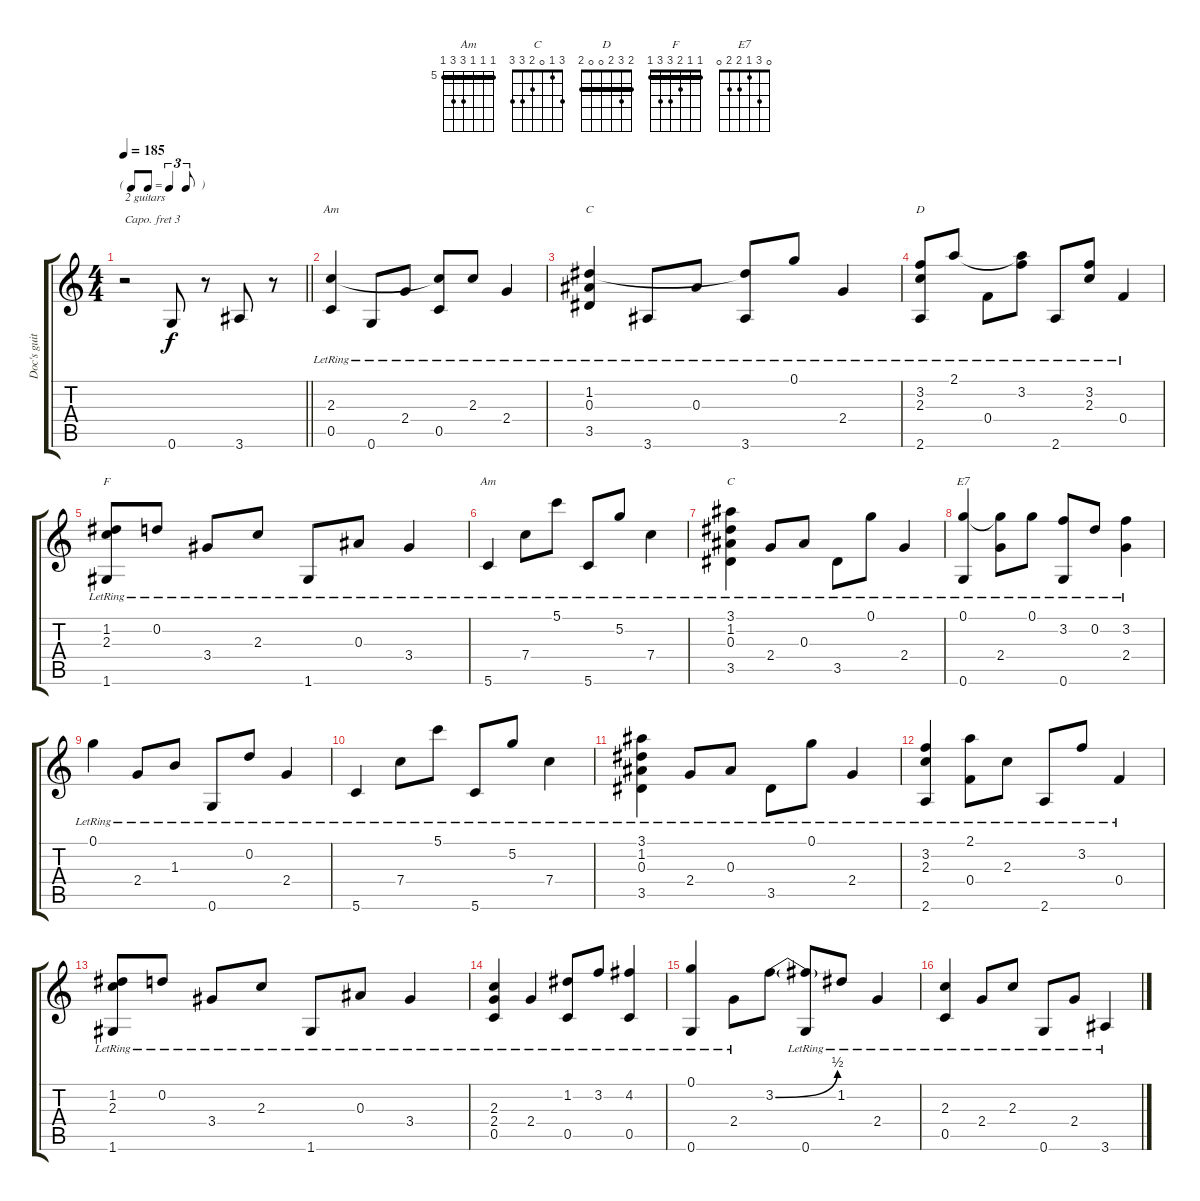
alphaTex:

\track ("Doc's guitar" "Doc's guit") {instrument acousticguitarnylon}
\staff {score tabs}
\capo 3
\tuning (E4 B3 G3 D3 A2 E2) {hide}
\chord ("Am" 0 1 2 2 0 0)
\chord ("C" 0 1 0 2 3 3)
\chord ("D" 2 3 2 0 0 2) {barre 2}
\chord ("F" 1 1 2 3 3 1) {barre 1}
\chord ("Am" 5 5 5 7 7 5) {firstfret 5 barre 5}
\chord ("C" 3 1 0 2 3 3)
\chord ("E7" 0 3 1 2 2 0)
\ts (4 4)
\tf triplet8th
\tempo 185
\clef g2
\barLineRight lightlight
\ks c
r.2{txt "2 guitars" dy f instrument acousticguitarnylon} 0.6.8 r.8 3.6.8 r.8 |
(2.3{lr} 0.5).4{ch "Am"} 0.6{lr}.8 2.4{lr}.8 (2.3{t} 0.5{lr}).8 2.3{lr}.8 2.4{lr}.4 |
(1.2{lr} 0.3{lr} 3.5{lr}).4{ch "C"} 3.6{lr}.8 0.3{lr}.8 (1.2{t} 3.6{lr}).8 0.1{lr}.8 2.4{lr}.4 |
(3.2{lr} 2.3{lr} 2.6{lr}).8{ch "D"} 2.1{lr}.8 0.4{lr}.8 (2.1{t} 3.2{lr}).8 2.6{lr}.8 (3.2{lr} 2.3{lr}).8 0.4{lr}.4 |
(1.2{lr} 2.3{lr} 1.6{lr}).8{ch "F"} 0.2{lr}.8 3.4{lr}.8 2.3{lr}.8 1.6{lr}.8 0.3{lr}.8 3.4{lr}.4 |
5.6{lr}.4{ch "Am"} 7.4{lr}.8 5.1{lr}.8 5.6{lr}.8 5.2{lr}.8 7.4{lr}.4 |
(3.1{lr} 1.2{lr} 0.3{lr} 3.5{lr}).4{ch "C"} 2.4{lr}.8 0.3{lr}.8 3.5{lr}.8 0.1{lr}.8 2.4{lr}.4 |
(0.1 0.6{lr}).4{ch "E7"} (0.1{t} 2.4{lr}).8 0.1{lr}.8 (3.2{lr} 0.6{lr}).8 0.2{lr}.8 (3.2{lr} 2.4{lr}).4 |
0.1{lr}.4 2.4{lr}.8 1.3{lr}.8 0.6{lr}.8 0.2{lr}.8 2.4{lr}.4 |
5.6{lr}.4 7.4{lr}.8 5.1{lr}.8 5.6{lr}.8 5.2{lr}.8 7.4{lr}.4 |
(3.1{lr} 1.2{lr} 0.3{lr} 3.5{lr}).4 2.4{lr}.8 0.3{lr}.8 3.5{lr}.8 0.1{lr}.8 2.4{lr}.4 |
(3.2{lr} 2.3{lr} 2.6{lr}).4 (2.1{lr} 0.4{lr}).8 2.3{lr}.8 2.6{lr}.8 3.2{lr}.8 0.4{lr}.4 |
(1.2{lr} 2.3{lr} 1.6{lr}).8 0.2{lr}.8 3.4{lr}.8 2.3{lr}.8 1.6{lr}.8 0.3{lr}.8 3.4{lr}.4 |
(2.3{lr} 2.4{lr} 0.5{lr}).4 2.4{lr}.4 (1.2{lr} 0.5{lr}).8 3.2{lr}.8 (4.2{lr} 0.5{lr}).4 |
(0.1{lr} 0.6{lr}).4 2.4{lr}.8 3.2{be (bend 0 0 60 2)}.8 (3.2{t} 0.6{lr}).8 1.2{lr}.8 2.4{lr}.4 |
(2.3{lr} 0.5{lr}).4 2.4{lr}.8 2.3{lr}.8 0.6{lr}.8 2.4{lr}.8 3.6{lr}.4
